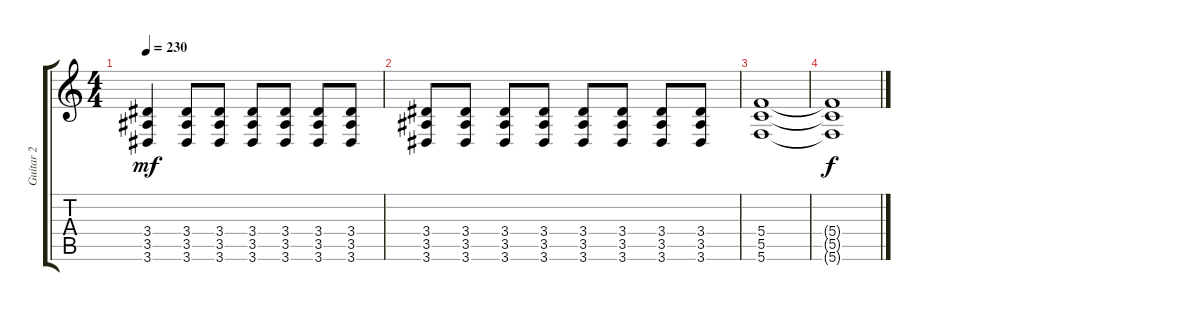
\track ("Guitar 2" "Guitar 2") {instrument distortionguitar}
\staff {score tabs}
\tuning (D4 A3 F3 C3 G2 C2) {hide}
\ts (4 4)
\tempo 230
\clef g2
\ks c
(3.4 3.5 3.6).4{dy mf} (3.4 3.5 3.6).8 (3.4 3.5 3.6).8 (3.4 3.5 3.6).8 (3.4 3.5 3.6).8 (3.4 3.5 3.6).8 (3.4 3.5 3.6).8 |
(3.4 3.5 3.6).8 (3.4 3.5 3.6).8 (3.4 3.5 3.6).8 (3.4 3.5 3.6).8 (3.4 3.5 3.6).8 (3.4 3.5 3.6).8 (3.4 3.5 3.6).8 (3.4 3.5 3.6).8 |
(5.4 5.5 5.6).1 |
(5.4{t} 5.5{t} 5.6{t}).1{dy f}
